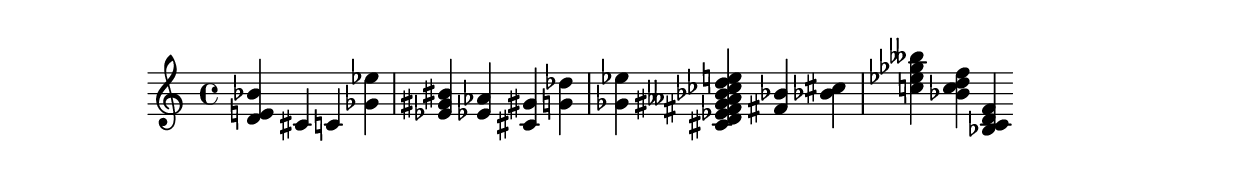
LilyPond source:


\version "2.7.32"

\header {

  texidoc ="Accidentals are placed as closely as possible.
Accidentals in corresponding octaves are aligned.
The top accidental should be nearest to the chord. The
flats in a sixth should be staggered.  "
  
}

\layout {
  ragged-right = ##t
}


\context Voice \relative c'
{
  <d e! bes'!>4
  cis4
  c4
  \transpose c c' {
    <ges es'>
    <bis es gis>4
    <es! as!>
    <gis! cis!>
    <g! des'>
    <ges! es'!>
  }    
  <cis d es fis gis ases bes ces d e! >4
  <bes'! fis!>     
  <bes! cis!>
  <c! es ges beses>
  <bes! c d f >    
  <bes,! c d f >

}


